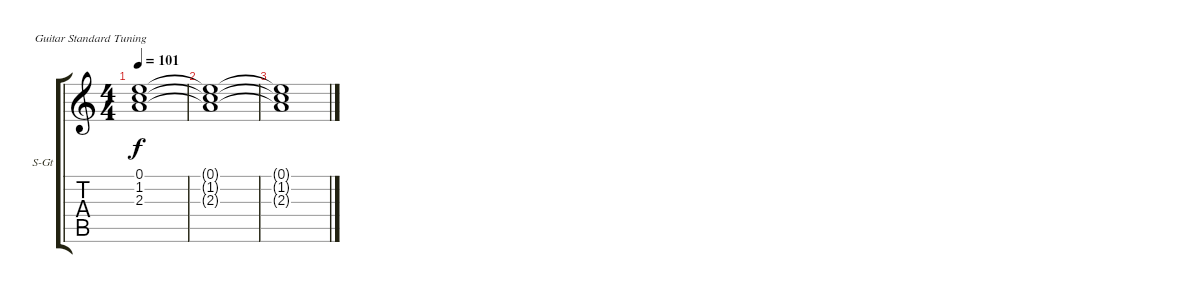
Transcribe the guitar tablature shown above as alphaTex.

\bracketExtendMode groupsimilarinstruments
\firstSystemTrackNameOrientation horizontal
\otherSystemsTrackNameOrientation horizontal
\track ("Синтезатор" "S-Gt") {instrument synthstrings1}
\staff {score tabs}
\tuning (E4 B3 G3 D3 A2 E2)
\displaytranspose 12
\ts (4 4)
\tempo 101
\clef g2
\ks c
(0.1{t} 1.2{t} 2.3{t}).1{dy f} |
(0.1{t} 1.2{t} 2.3{t}).1 |
(0.1{t} 1.2{t} 2.3{t}).1
